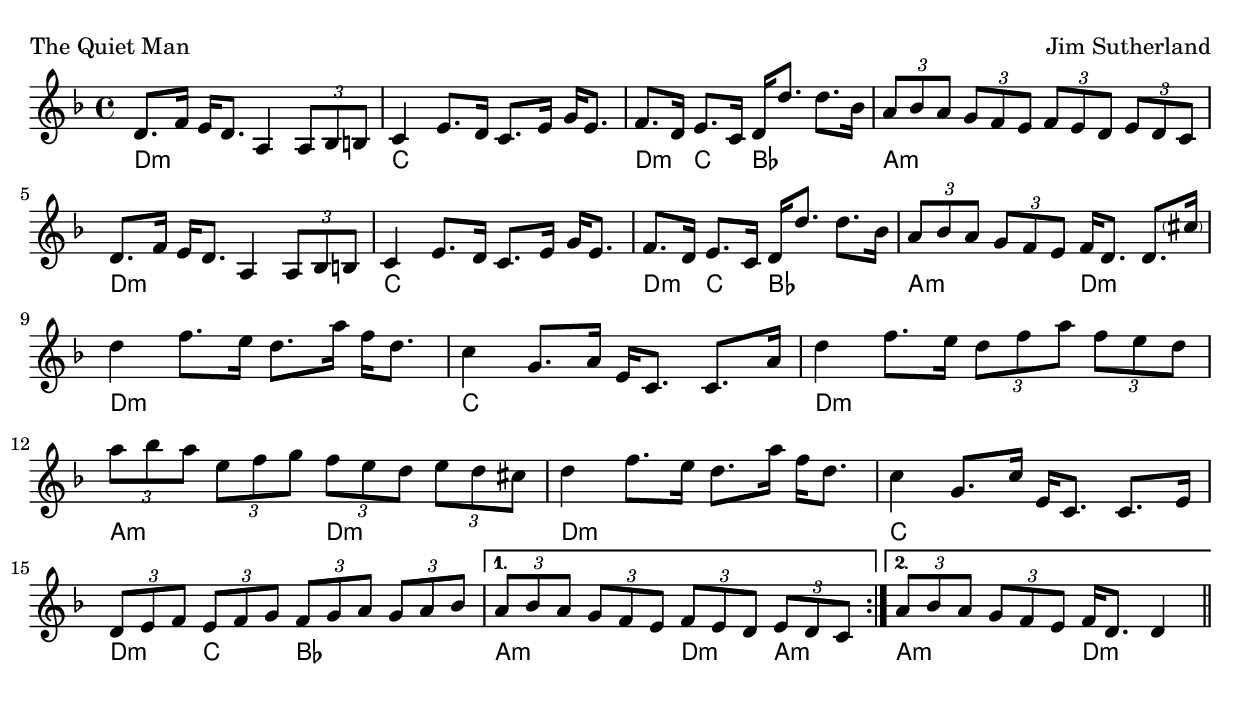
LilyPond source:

\version "2.22.0"

#(define (lower-extension pitch chbass)
    "Return re-sized markup for pitch note name."
    #{
        \markup \fontsize #-2
        #(note-name->markup pitch chbass)
    #}
)

\include "english.ly"


\paper {
   top-margin = 5\mm
   bottom-margin = 5\mm
   left-margin = 5\mm
   right-margin = 5\mm
   ragged-bottom = ##f
%   page-limit-inter-system-space=##t
%   page-limit-inter-system-space-factor=1
%   after-title-space = 10\mm
   score-markup-spacing = #'((basic-distance . 10))
   markup-system-spacing = #'((basic-distance . 5))
   system-system-spacing= #'((basic-distance . 12))
%   markup-markup-spacing = #'((basic-distance . 0))
}

\layout {
  indent = 0 \mm
  \context { 
        \ChordNames
        chordNoteNamer = #lower-extension
        \override ChordName.font-size = #0.5
  }
}

\score {
    \relative c' {
        <<
        {
            \clef treble
            \key d \minor
            \time 4/4
            \repeat volta 2 {
            d8. f16 e d8. a4 \tuplet 3/2 { a8 bf b } | c4 e8. d16 c8. e16 g e8. |
            f8. d16 e8. c16 d d'8. d bf16 | 
            \tuplet 3/2 { a8 bf a } \tuplet 3/2 { g f e } \tuplet 3/2 { f e d }  \tuplet 3/2 { e d c } |
            d8. f16 e d8. a4 \tuplet 3/2 { a8 bf b } | c4 e8. d16 c8. e16 g e8. |
            f d16 e8. c16 d d'8. d bf16 | \tuplet 3/2 { a8 bf a } \tuplet 3/2 { g f e } f16 d8. d8. \parenthesize cs'16 | \break
                d4 f8. e16 d8. a'16 f d8. | c4 g8. a16 e c8. c a'16 |
                d4 f8. e16 \tuplet 3/2 { d8 f a } \tuplet 3/2 { f e d } |
                \tuplet 3/2 { a' bf a } \tuplet 3/2 { e f g } \tuplet 3/2 { f e d } \tuplet 3/2 { e d cs } |
                d4 f8. e16 d8. a'16 f d8. | c4 g8. c16 e, c8. c e16 |
                \tuplet 3/2 { d8 e f } \tuplet 3/2 { e f g } \tuplet 3/2 { f g a } \tuplet 3/2 { g a bf } |

            }

            \alternative {
                { \tuplet 3/2 { a bf a } \tuplet 3/2 { g f e } \tuplet 3/2 { f e d } \tuplet 3/2 { e d c } }
                { \tuplet 3/2 { a' bf a } \tuplet 3/2 { g f e } f16 d8. d4 \bar"||"}
            }
        }

        \chords {
            d1:m | c | d4:m c bf2 | a1:m | d:m | c | d4:m c bf2 | a:m d:m |
            d1:m | c | d:m | a2:m | d:m | d1:m | c | d4:m c bf2 | a:m d4:m a:m | a2:m d:m |
        }
        >>
    }
    \header {
        piece = "The Quiet Man"
        opus = "Jim Sutherland"
    }
}